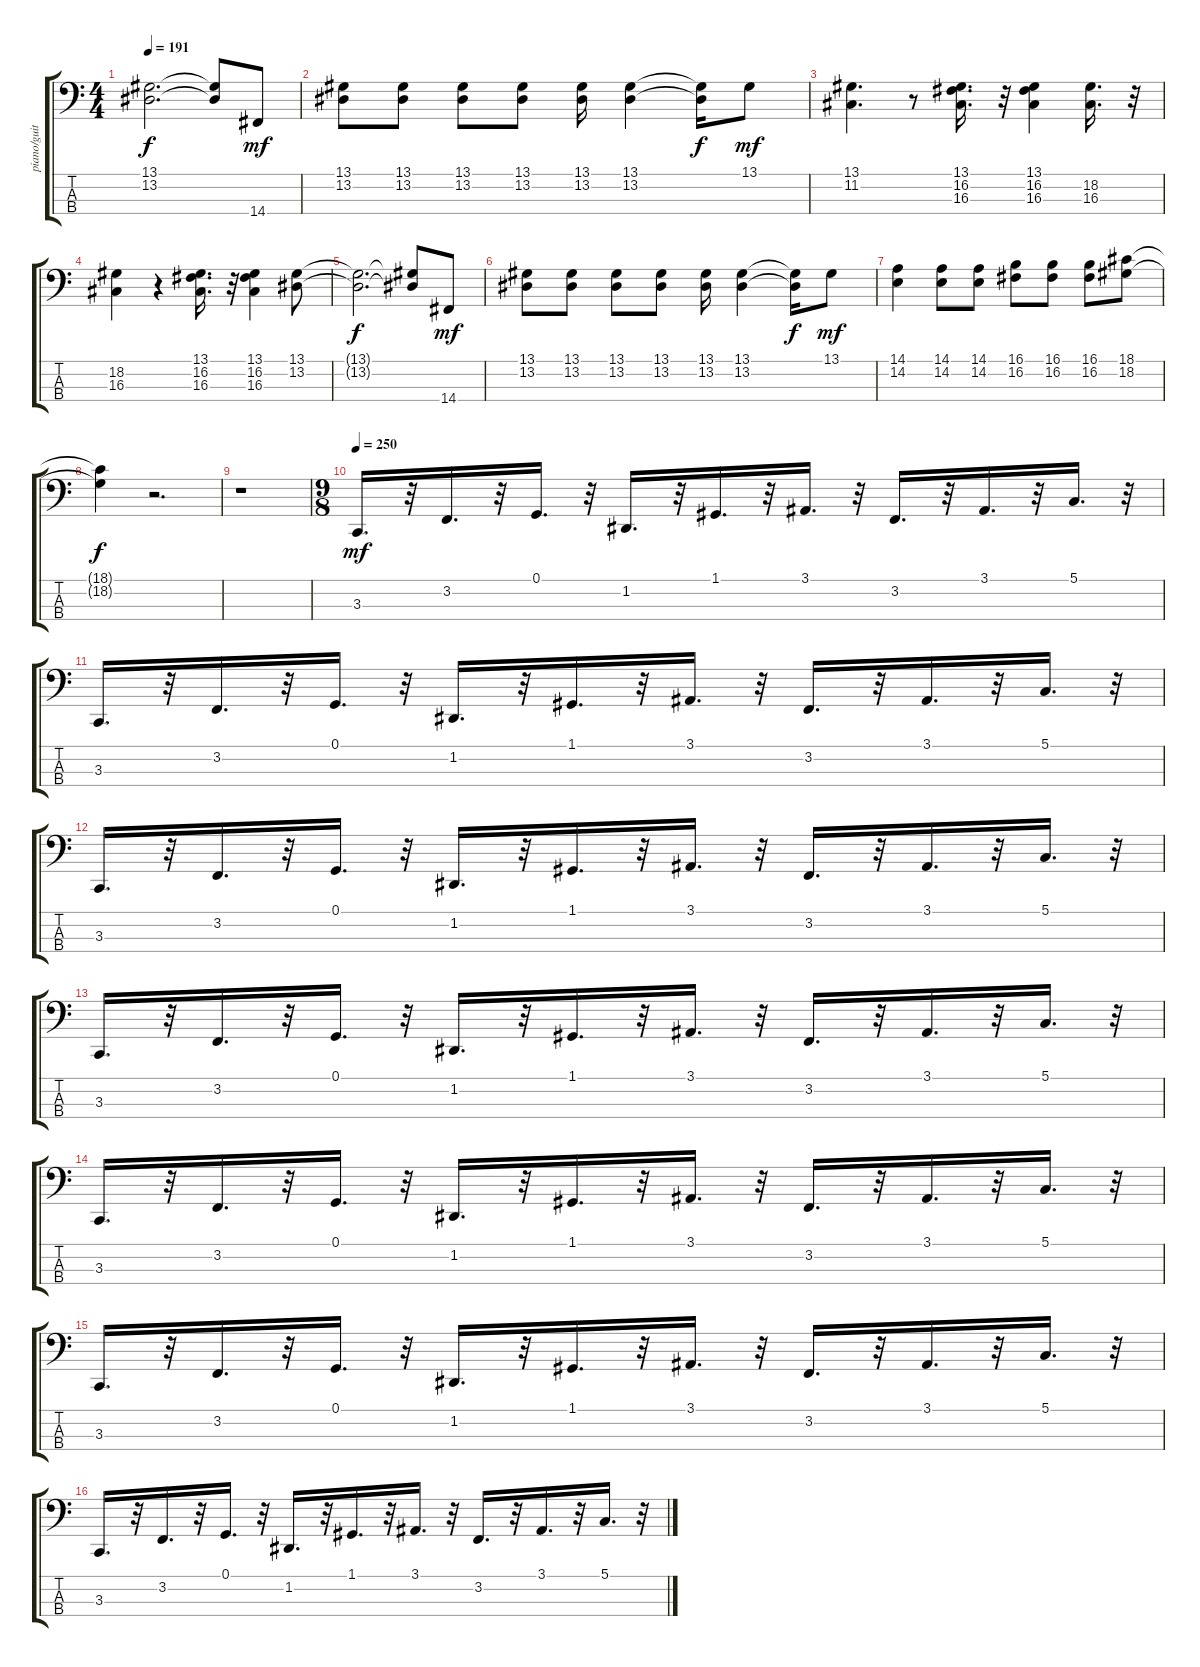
\track ("piano/guit/bass/syn " "piano/guit") {instrument brightacousticpiano}
\staff {score tabs}
\tuning (G2 D2 A1 E1) {hide}
\ts (4 4)
\tempo 191
\clef f4
\ks c
(13.1{t} 13.2{t}).2{d dy f} (13.1{t} 13.2{t}).8 14.4.8{dy mf} |
(13.1 13.2).8 (13.1 13.2).8 (13.1 13.2).8 (13.1 13.2).8 (13.1 13.2).16 (13.1 13.2).4 (13.1{t} 13.2{t}).16{dy f} 13.1.8{dy mf} |
(13.1 11.2).4{d} r.8 (13.1 16.2 16.3).16{d} r.32 (13.1 16.2 16.3).4 (18.2 16.3).16{d} r.32 |
(18.2 16.3).4 r.4 (13.1 16.2 16.3).16{d} r.32 (13.1 16.2 16.3).4 (13.1 13.2).8 |
(13.1{t} 13.2{t}).2{d dy f} (13.1{t} 13.2{t}).8 14.4.8{dy mf} |
(13.1 13.2).8 (13.1 13.2).8 (13.1 13.2).8 (13.1 13.2).8 (13.1 13.2).16 (13.1 13.2).4 (13.1{t} 13.2{t}).16{dy f} 13.1.8{dy mf} |
(14.1 14.2).4 (14.1 14.2).8 (14.1 14.2).8 (16.1 16.2).8 (16.1 16.2).8 (16.1 16.2).8 (18.1 18.2).8 |
(18.1{t} 18.2{t}).4{dy f} r.2{d} |
r.1 |
\ts (9 8)
\tempo 250
3.3.16{d dy mf volume 13 instrument electricguitarmuted} r.32 3.2.16{d volume 15} r.32 0.1.16{d} r.32 1.2.16{d} r.32 1.1.16{d} r.32 3.1.16{d} r.32 3.2.16{d} r.32 3.1.16{d} r.32 5.1.16{d} r.32 |
3.3.16{d} r.32 3.2.16{d} r.32 0.1.16{d} r.32 1.2.16{d} r.32 1.1.16{d} r.32 3.1.16{d} r.32 3.2.16{d} r.32 3.1.16{d} r.32 5.1.16{d} r.32 |
3.3.16{d} r.32 3.2.16{d} r.32 0.1.16{d} r.32 1.2.16{d} r.32 1.1.16{d} r.32 3.1.16{d} r.32 3.2.16{d} r.32 3.1.16{d} r.32 5.1.16{d} r.32 |
3.3.16{d} r.32 3.2.16{d} r.32 0.1.16{d} r.32 1.2.16{d} r.32 1.1.16{d} r.32 3.1.16{d} r.32 3.2.16{d} r.32 3.1.16{d} r.32 5.1.16{d} r.32 |
3.3.16{d} r.32 3.2.16{d} r.32 0.1.16{d} r.32 1.2.16{d} r.32 1.1.16{d} r.32 3.1.16{d} r.32 3.2.16{d} r.32 3.1.16{d} r.32 5.1.16{d} r.32 |
3.3.16{d} r.32 3.2.16{d} r.32 0.1.16{d} r.32 1.2.16{d} r.32 1.1.16{d} r.32 3.1.16{d} r.32 3.2.16{d} r.32 3.1.16{d} r.32 5.1.16{d} r.32 |
3.3.16{d} r.32 3.2.16{d} r.32 0.1.16{d} r.32 1.2.16{d} r.32 1.1.16{d} r.32 3.1.16{d} r.32 3.2.16{d} r.32 3.1.16{d} r.32 5.1.16{d} r.32
